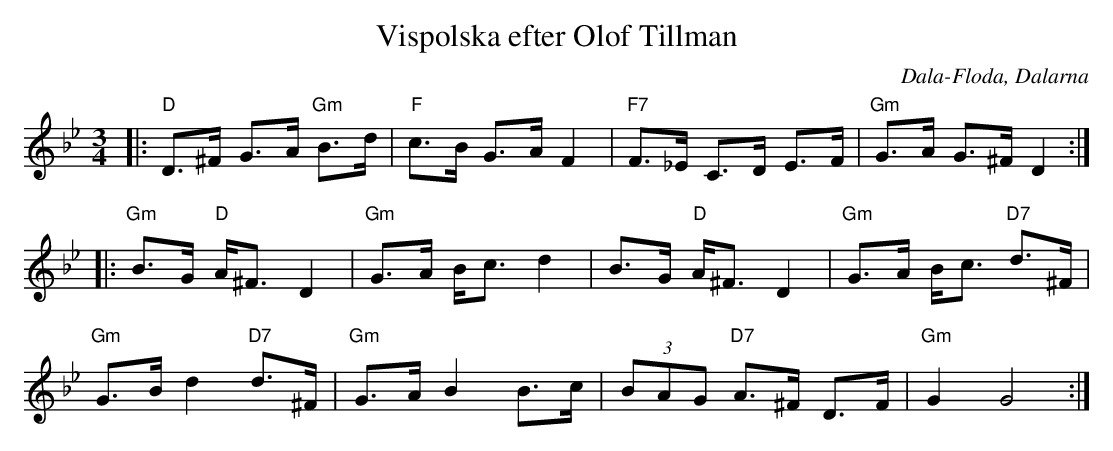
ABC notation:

X:1
T:Vispolska efter Olof Tillman
O:Dala-Floda, Dalarna
M:3/4
L:1/8
K:Gm
V:1
|: "D" D>^F G>A "Gm" B>d | "F" c>B G>A F2 | "F7" F>_E C>D E>F | "Gm" G>A G>^F D2 :|
|: "Gm" B>G "D" A<^F D2 | "Gm" G>A B<c d2 | B>G "D" A<^F D2 | "Gm" G>A B<c "D7" d>^F |
"Gm" G>B d2 "D7" d>^F | "Gm" G>A B2 B>c | (3 BAG "D7" A>^F D>F | "Gm" G2 G4 :|
